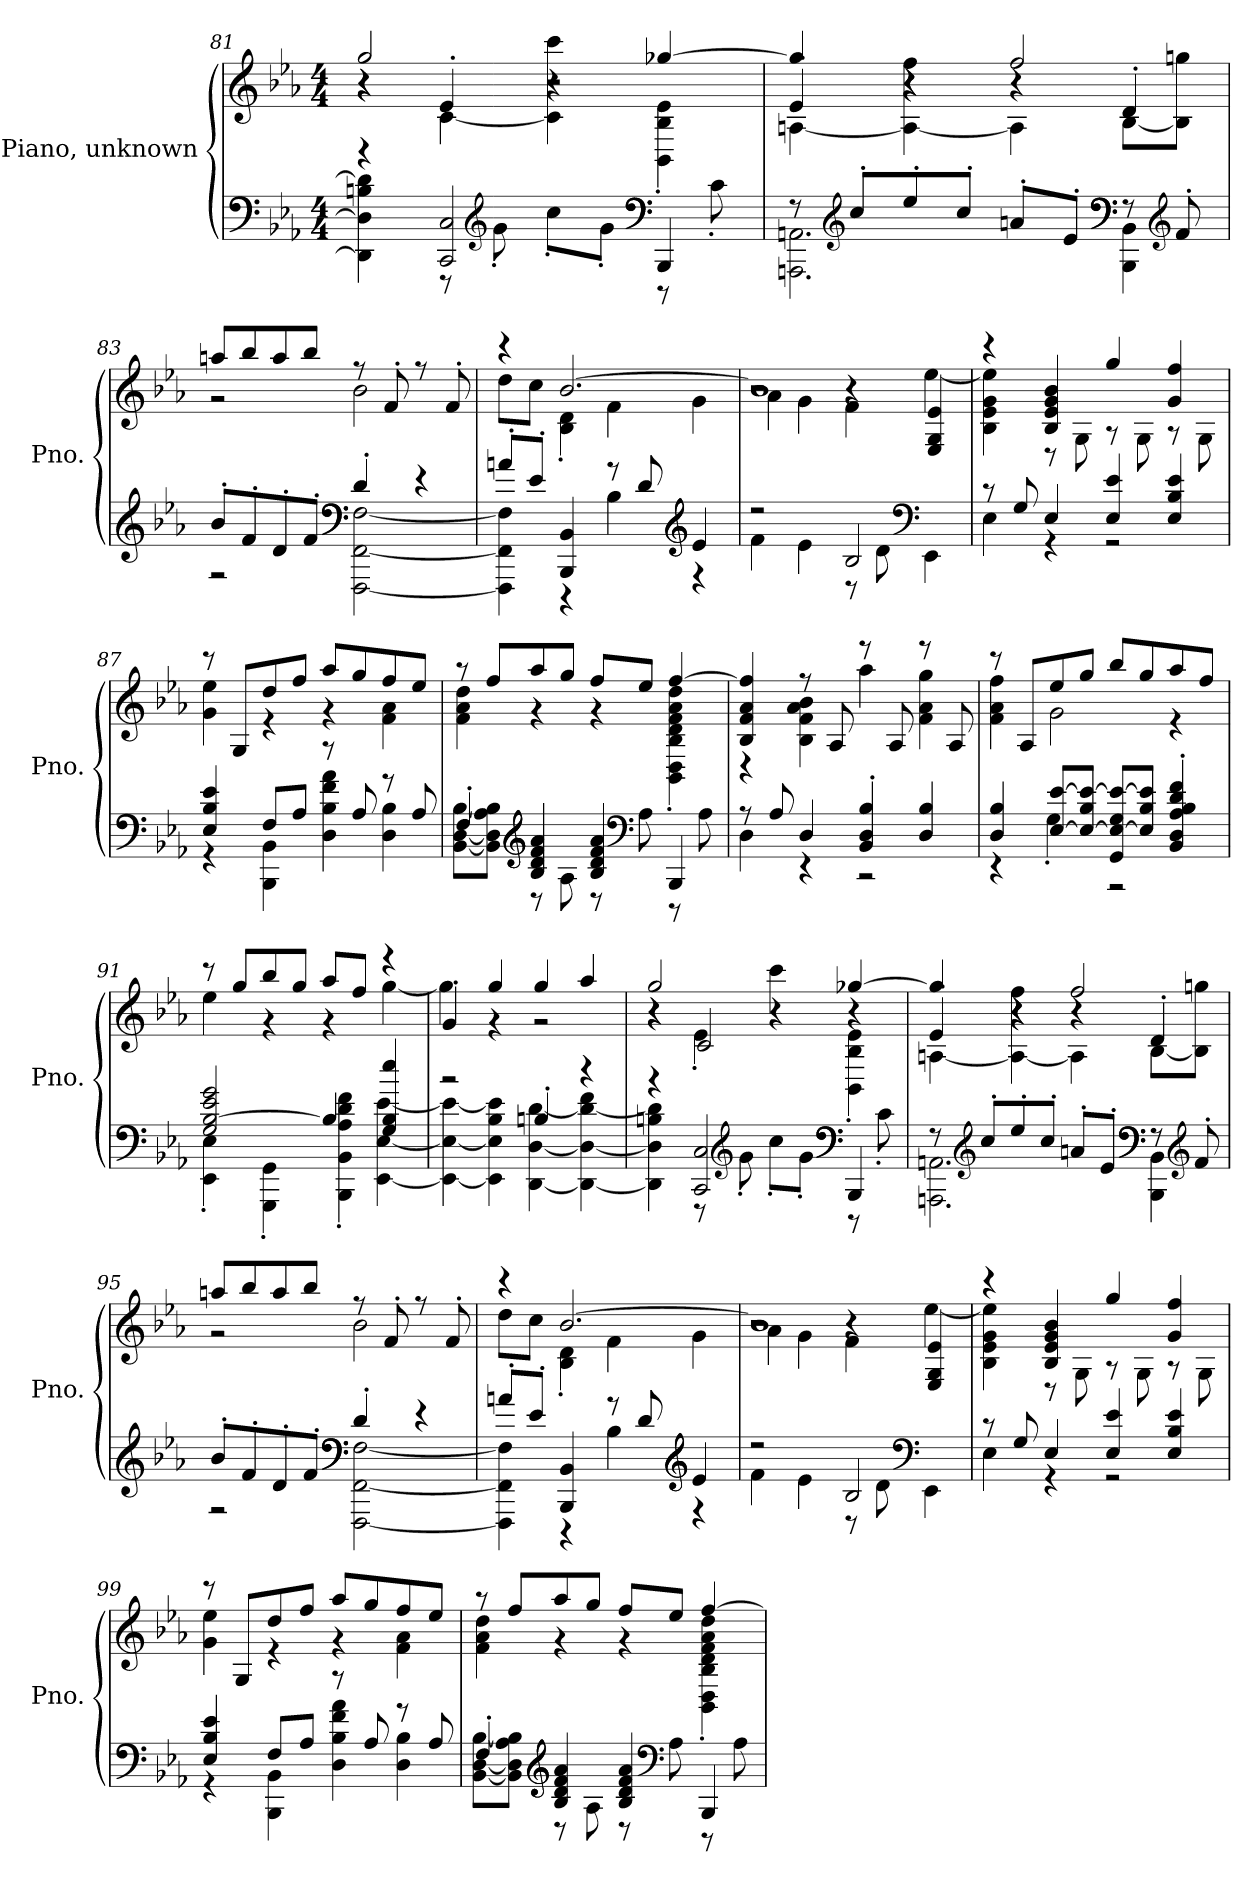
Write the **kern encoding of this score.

**kern	**kern
*part1	*part1
*staff2	*staff1
*I"Piano, unknown	*
*I'Pno.	*
*clefF4	*clefG2
*k[b-e-a-]	*k[b-e-a-]
*M4/4	*M4/4
=81	=81
*^	*^
*	*	*	*^
4r	4DD\] 4D\] 4Bn\ 4d\]	2gg/	4r	4r
2CC/ 2C/	8r	.	[4c\	4e-'/
*clefG2	*	*	*	*
.	8g'\	.	.	.
.	8cc'\L	4r	4c\] 4ccc\	2r
.	8g'\J	.	.	.
*clefF4	*	*	*	*
4BBB-/	8r	[4gg-X/	4BB-\' 4B-\' 4e-\'	.
.	8c'\	.	.	.
=82	=82	=82	=82	=82
8r	2.AAAn\ 2.AAn\	4gg-/]	[4An\	4e-'/
*clefG2	*	*	*	*
8cc'/L	.	.	.	.
8ee-'/	.	4r	4A\_ 4ff\	4r
8cc'/J	.	.	.	.
8an'/L	.	2ff/	4A\]	4r
8e-'/J	.	.	.	.
*clefF4	*	*	*	*
8r	4BBB-\ 4BB-\	.	[8B-\L	4d'/
*clefG2	*	*	*	*
8f'/	.	.	8B-\] 8ggn\J	.
*	*	*	*v	*v
!!LO:PB:g=z
=83	=83	=83	=83
8b-'/L	2r	8aan/L	2r
8f'/	.	8bb-/	.
8d'/	.	8aa/	.
8f'/J	.	8bb-/J	.
*clefF4	*	*	*
4d'/	[2FFF\ [2FF\ [2F\	8r	2b-\
.	.	8f'/	.
4r	.	8r	.
.	.	8f'/	.
=84	=84	=84	=84
8an'/L	4FFF\] 4FF\] 4F\]	4r	8dd\L
8e-'/J	.	.	8cc\J
4BBB-/ 4BB-/	4r	[2.b-/	4B-\' 4d\'
8r	4B-\	.	4f\
8d/	.	.	.
*clefG2	*	*	*
4e-/	4r	.	4g\
=85	=85	=85	=85
*	*	*	*^
2r	4f\	1b-]	4a-\	2r
.	4e-\	.	4g\	.
2B-/	8r	.	4f\	4r
.	8d\	.	.	.
*clefF4	*	*	*	*
.	4EE-\	.	[4ee-\	4E-/ 4G/ 4e-/
*	*	*	*v	*v
=86	=86	=86	=86
8r	4E-\	4r	4B-\ 4e-\ 4g\ 4ee-\]
8G/	.	.	.
4E-/	4r	4B-/ 4e-/ 4g/ 4b-/	8r
.	.	.	8G\
4E-/ 4e-/	2r	4gg/	8r
.	.	.	8G\
4E-/ 4B-/ 4e-/	.	4g/ 4ff/	8r
.	.	.	8G\
!!LO:LB:g=z	!!
=87	=87	=87	=87
4E-/ 4B-/ 4e-/	4r	8r	4g\ 4ee-\
.	.	8G/L	.
8F/L	4BBB-\ 4BB-\	8dd/	4r
8A-/J	.	8ff/J	.
8r	4D\ 4B-\ 4f\ 4a-\	8aa-/L	4r
8A-/	.	8gg/	.
8r	4D\ 4B-\	8ff/	4f\ 4a-\
8A-/	.	8ee-/J	.
=88	=88	=88	=88
4F'/	[8BB-\ [8D\ [8B-\L	8r	4f\ 4a-\ 4dd\
.	8BB-\] 8D\] 8A-\ 8B-\]J	8ff/L	.
*clefG2	*	*	*
4B-/ 4d/ 4f/ 4a-/	8r	8aa-/	4r
.	8A-\	8gg/J	.
4B-/ 4d/ 4f/ 4a-/	8r	8ff/L	4r
*clefF4	*	*	*
.	8A-\	8ee-/J	.
4BBB-/	8r	[4ff/	4BB-\' 4D\' 4B-\' 4d\' 4f\' 4a-\' 4dd\'
.	8A-\	.	.
=89	=89	=89	=89
8r	4D\	4B-/ 4f/ 4a-/ 4ff/]	4r
8A-/	.	.	.
4D/	4r	8r	4B-\ 4f\ 4a-\ 4b-\
.	.	8A-/	.
4BB-/' 4D/' 4B-/'	2r	8r	4aa-\
.	.	8A-/	.
4D/ 4B-/	.	8r	4f\ 4a-\ 4gg\
.	.	8A-/	.
!!LO:LB:g=z	!!
=90	=90	=90	=90
4D/ 4B-/	4r	8r	4f\ 4a-\ 4ff\
.	.	8A-/L	.
[8E-/ [8e-/L	4G'\	8ee-/	2g\
8E-/_ 8B-/ 8e-/_J	.	8gg/J	.
8GG/ 8E-/_ 8G/ 8e-/_L	2r	8bb-/L	.
8E-/] 8B-/ 8e-/]J	.	8gg/	.
4BB-/' 4D/' 4A-/' 4B-/' 4d/' 4f/'	.	8aa-/	4r
.	.	8ff/J	.
=91	=91	=91	=91
2G/ [2B-/ 2e-/ 2g/	4EE-\' 4E-\'	8r	4ee-\
.	.	8gg/L	.
.	4GGG\' 4GG\'	8bb-/	4r
.	.	8gg/J	.
4B-/]	4BBB-\' 4BB-\' 4A-\' 4d\' 4f\'	8aa-/L	4r
.	.	8ff/J	.
4G/ 4B-/ 4ee-/	[4EE-\ [4E-\ [4e-\	4r	[4gg\
=92	=92	=92	=92
2r	4EE-\_ 4E-\_ 4e-\_	4g'/	4gg\]
.	4EE-\] 4E-\] 4B-\ 4e-\]	4gg/	4r
4Bn'/	[4DD\ [4D\ [4d\	4gg/	2r
4r	4DD\_ 4D\_ 4d\_ 4f\	4aa-/	.
=93	=93	=93	=93
*	*	*	*^
4r	4DD\] 4D\] 4Bn\ 4d\]	2gg/	4r	4r
2CC/ 2C/	8r	.	4e-'\	2c/
*clefG2	*	*	*	*
.	8g'\	.	.	.
.	8cc'\L	4r	4ccc\	.
.	8g'\J	.	.	.
*clefF4	*	*	*	*
4BBB-/	8r	[4gg-X/	4BB-\' 4B-\' 4e-\'	4r
.	8c'\	.	.	.
!!LO:LB:g=z	!!	!!
=94	=94	=94	=94	=94
8r	2.AAAn\ 2.AAn\	4gg-/]	[4An\	4e-'/
*clefG2	*	*	*	*
8cc'/L	.	.	.	.
8ee-'/	.	4r	4A\_ 4ff\	4r
8cc'/J	.	.	.	.
8an'/L	.	2ff/	4A\]	4r
8e-'/J	.	.	.	.
*clefF4	*	*	*	*
8r	4BBB-\ 4BB-\	.	[8B-\L	4d'/
*clefG2	*	*	*	*
8f'/	.	.	8B-\] 8ggn\J	.
*	*	*	*v	*v
=95	=95	=95	=95
8b-'/L	2r	8aan/L	2r
8f'/	.	8bb-/	.
8d'/	.	8aa/	.
8f'/J	.	8bb-/J	.
*clefF4	*	*	*
4d'/	[2FFF\ [2FF\ [2F\	8r	2b-\
.	.	8f'/	.
4r	.	8r	.
.	.	8f'/	.
=96	=96	=96	=96
8an'/L	4FFF\] 4FF\] 4F\]	4r	8dd\L
8e-'/J	.	.	8cc\J
4BBB-/ 4BB-/	4r	[2.b-/	4B-\' 4d\'
8r	4B-\	.	4f\
8d/	.	.	.
*clefG2	*	*	*
4e-/	4r	.	4g\
!!LO:LB:g=z
=97	=97	=97	=97
*	*	*	*^
2r	4f\	1b-]	4a-\	2r
.	4e-\	.	4g\	.
2B-/	8r	.	4f\	4r
.	8d\	.	.	.
*clefF4	*	*	*	*
.	4EE-\	.	[4ee-\	4E-/ 4G/ 4e-/
*	*	*	*v	*v
=98	=98	=98	=98
8r	4E-\	4r	4B-\ 4e-\ 4g\ 4ee-\]
8G/	.	.	.
4E-/	4r	4B-/ 4e-/ 4g/ 4b-/	8r
.	.	.	8G\
4E-/ 4e-/	2r	4gg/	8r
.	.	.	8G\
4E-/ 4B-/ 4e-/	.	4g/ 4ff/	8r
.	.	.	8G\
=99	=99	=99	=99
4E-/ 4B-/ 4e-/	4r	8r	4g\ 4ee-\
.	.	8G/L	.
8F/L	4BBB-\ 4BB-\	8dd/	4r
8A-/J	.	8ff/J	.
8r	4D\ 4B-\ 4f\ 4a-\	8aa-/L	4r
8A-/	.	8gg/	.
8r	4D\ 4B-\	8ff/	4f\ 4a-\
8A-/	.	8ee-/J	.
=100	=100	=100	=100
4F'/	[8BB-\ [8D\ [8B-\L	8r	4f\ 4a-\ 4dd\
.	8BB-\] 8D\] 8A-\ 8B-\]J	8ff/L	.
*clefG2	*	*	*
4B-/ 4d/ 4f/ 4a-/	8r	8aa-/	4r
.	8A-\	8gg/J	.
4B-/ 4d/ 4f/ 4a-/	8r	8ff/L	4r
*clefF4	*	*	*
.	8A-\	8ee-/J	.
4BBB-/	8r	[4ff/	4BB-\' 4D\' 4B-\' 4d\' 4f\' 4a-\' 4dd\'
.	8A-\	.	.
*v	*v	*	*
*	*v	*v
=	=
*-	*-
